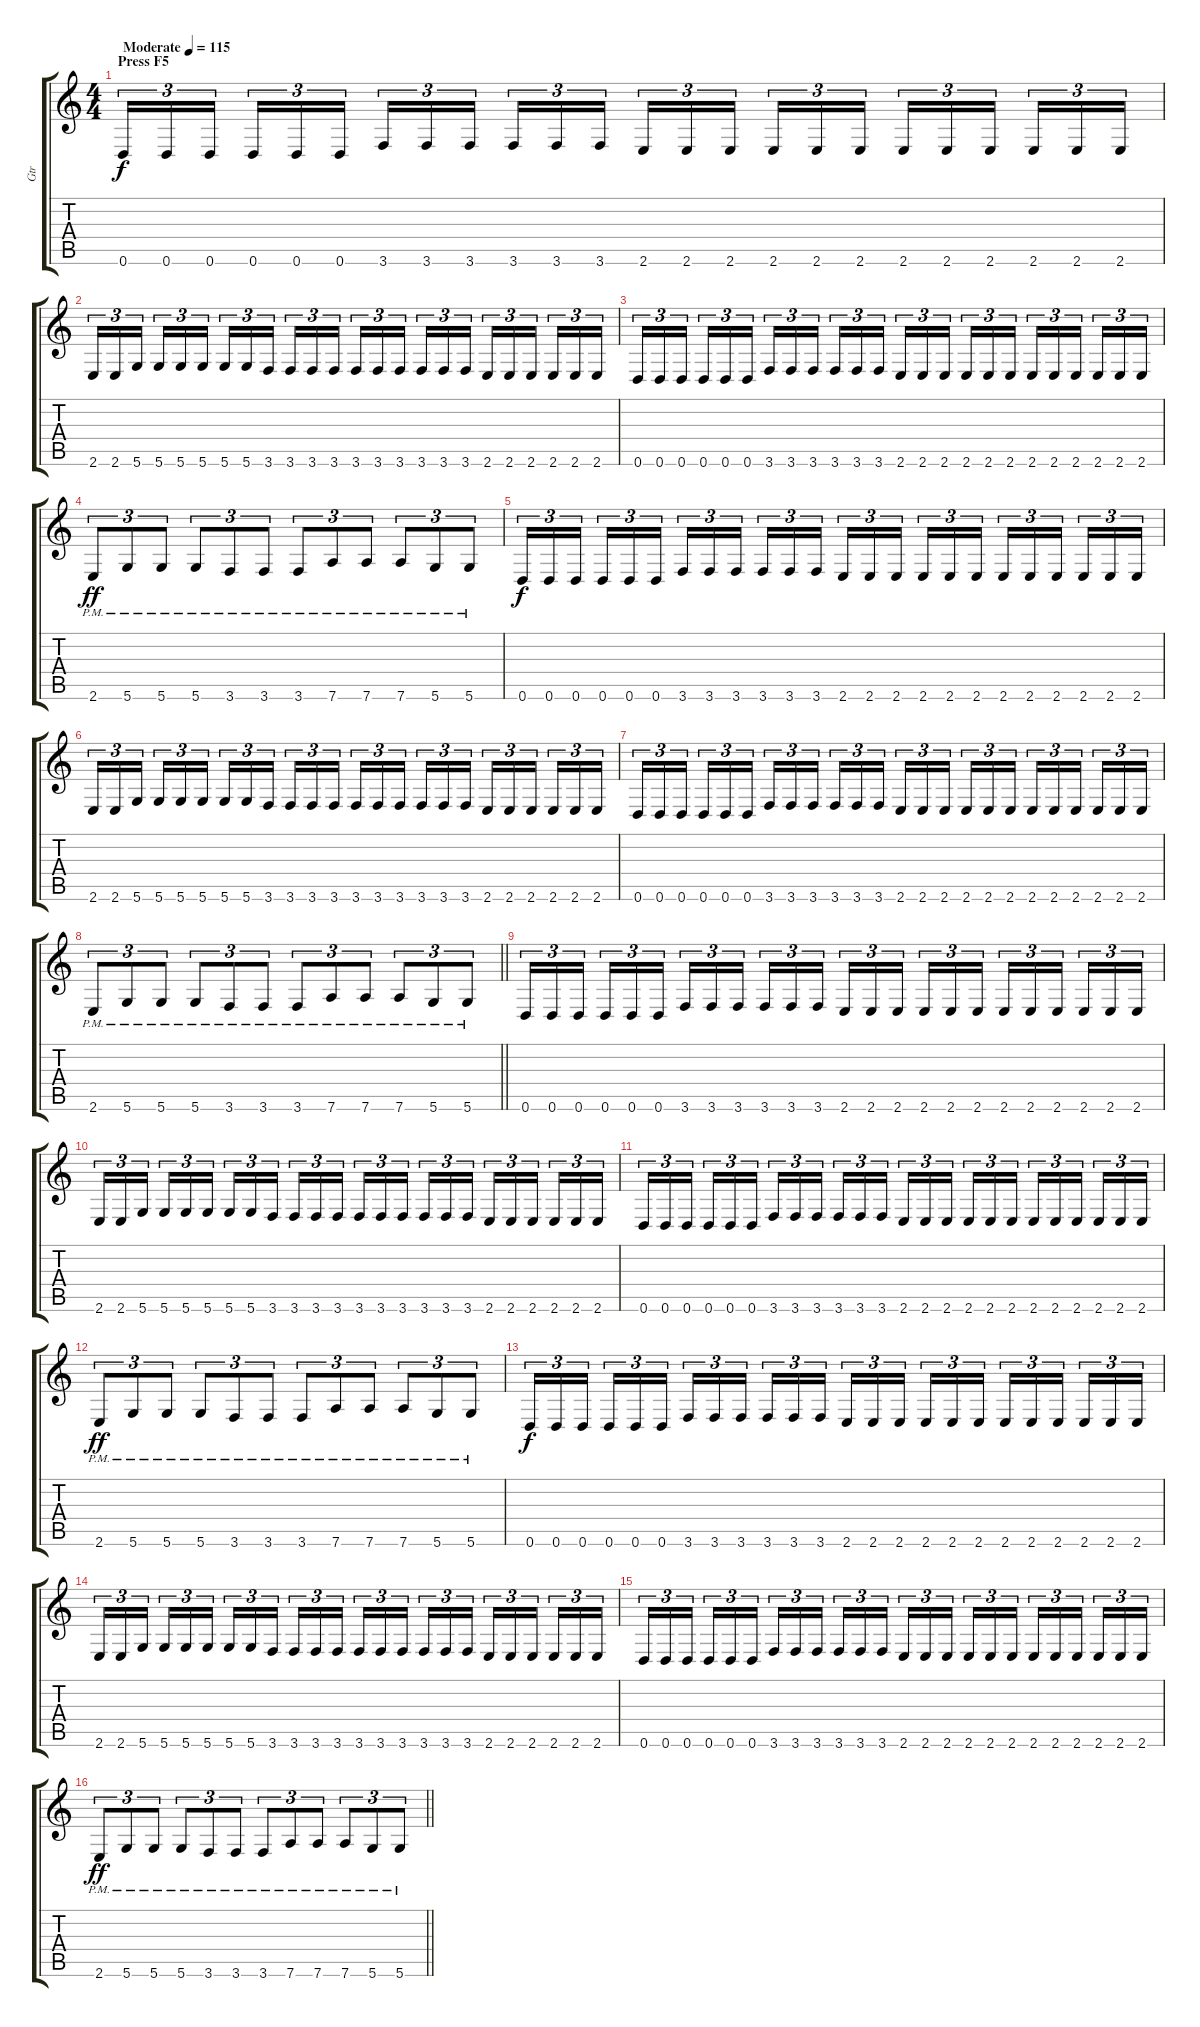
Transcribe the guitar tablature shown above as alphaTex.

\track ("Gtr" "Gtr") {instrument overdrivenguitar}
\staff {score tabs}
\tuning (D4 A3 F3 C3 G2 D2) {hide}
\ts (4 4)
\section ("" "Press F5")
\tempo (115 "Moderate")
\clef g2
\ks c
0.6.16{tu (3 2) dy f instrument overdrivenguitar} 0.6.16{tu (3 2)} 0.6.16{tu (3 2) beam splitsecondary} 0.6.16{tu (3 2)} 0.6.16{tu (3 2)} 0.6.16{tu (3 2)} 3.6.16{tu (3 2)} 3.6.16{tu (3 2)} 3.6.16{tu (3 2) beam splitsecondary} 3.6.16{tu (3 2)} 3.6.16{tu (3 2)} 3.6.16{tu (3 2)} 2.6.16{tu (3 2)} 2.6.16{tu (3 2)} 2.6.16{tu (3 2) beam splitsecondary} 2.6.16{tu (3 2)} 2.6.16{tu (3 2)} 2.6.16{tu (3 2)} 2.6.16{tu (3 2)} 2.6.16{tu (3 2)} 2.6.16{tu (3 2) beam splitsecondary} 2.6.16{tu (3 2)} 2.6.16{tu (3 2)} 2.6.16{tu (3 2)} |
2.6.16{tu (3 2)} 2.6.16{tu (3 2)} 5.6.16{tu (3 2) beam splitsecondary} 5.6.16{tu (3 2)} 5.6.16{tu (3 2)} 5.6.16{tu (3 2)} 5.6.16{tu (3 2)} 5.6.16{tu (3 2)} 3.6.16{tu (3 2) beam splitsecondary} 3.6.16{tu (3 2)} 3.6.16{tu (3 2)} 3.6.16{tu (3 2)} 3.6.16{tu (3 2)} 3.6.16{tu (3 2)} 3.6.16{tu (3 2) beam splitsecondary} 3.6.16{tu (3 2)} 3.6.16{tu (3 2)} 3.6.16{tu (3 2)} 2.6.16{tu (3 2)} 2.6.16{tu (3 2)} 2.6.16{tu (3 2) beam splitsecondary} 2.6.16{tu (3 2)} 2.6.16{tu (3 2)} 2.6.16{tu (3 2)} |
0.6.16{tu (3 2)} 0.6.16{tu (3 2)} 0.6.16{tu (3 2) beam splitsecondary} 0.6.16{tu (3 2)} 0.6.16{tu (3 2)} 0.6.16{tu (3 2)} 3.6.16{tu (3 2)} 3.6.16{tu (3 2)} 3.6.16{tu (3 2) beam splitsecondary} 3.6.16{tu (3 2)} 3.6.16{tu (3 2)} 3.6.16{tu (3 2)} 2.6.16{tu (3 2)} 2.6.16{tu (3 2)} 2.6.16{tu (3 2) beam splitsecondary} 2.6.16{tu (3 2)} 2.6.16{tu (3 2)} 2.6.16{tu (3 2)} 2.6.16{tu (3 2)} 2.6.16{tu (3 2)} 2.6.16{tu (3 2) beam splitsecondary} 2.6.16{tu (3 2)} 2.6.16{tu (3 2)} 2.6.16{tu (3 2)} |
2.6{pm}.8{tu (3 2) dy ff} 5.6{pm}.8{tu (3 2)} 5.6{pm}.8{tu (3 2)} 5.6{pm}.8{tu (3 2)} 3.6{pm}.8{tu (3 2)} 3.6{pm}.8{tu (3 2)} 3.6{pm}.8{tu (3 2)} 7.6{pm}.8{tu (3 2)} 7.6{pm}.8{tu (3 2)} 7.6{pm}.8{tu (3 2)} 5.6{pm}.8{tu (3 2)} 5.6{pm}.8{tu (3 2)} |
0.6.16{tu (3 2) dy f} 0.6.16{tu (3 2)} 0.6.16{tu (3 2) beam splitsecondary} 0.6.16{tu (3 2)} 0.6.16{tu (3 2)} 0.6.16{tu (3 2)} 3.6.16{tu (3 2)} 3.6.16{tu (3 2)} 3.6.16{tu (3 2) beam splitsecondary} 3.6.16{tu (3 2)} 3.6.16{tu (3 2)} 3.6.16{tu (3 2)} 2.6.16{tu (3 2)} 2.6.16{tu (3 2)} 2.6.16{tu (3 2) beam splitsecondary} 2.6.16{tu (3 2)} 2.6.16{tu (3 2)} 2.6.16{tu (3 2)} 2.6.16{tu (3 2)} 2.6.16{tu (3 2)} 2.6.16{tu (3 2) beam splitsecondary} 2.6.16{tu (3 2)} 2.6.16{tu (3 2)} 2.6.16{tu (3 2)} |
2.6.16{tu (3 2)} 2.6.16{tu (3 2)} 5.6.16{tu (3 2) beam splitsecondary} 5.6.16{tu (3 2)} 5.6.16{tu (3 2)} 5.6.16{tu (3 2)} 5.6.16{tu (3 2)} 5.6.16{tu (3 2)} 3.6.16{tu (3 2) beam splitsecondary} 3.6.16{tu (3 2)} 3.6.16{tu (3 2)} 3.6.16{tu (3 2)} 3.6.16{tu (3 2)} 3.6.16{tu (3 2)} 3.6.16{tu (3 2) beam splitsecondary} 3.6.16{tu (3 2)} 3.6.16{tu (3 2)} 3.6.16{tu (3 2)} 2.6.16{tu (3 2)} 2.6.16{tu (3 2)} 2.6.16{tu (3 2) beam splitsecondary} 2.6.16{tu (3 2)} 2.6.16{tu (3 2)} 2.6.16{tu (3 2)} |
0.6.16{tu (3 2)} 0.6.16{tu (3 2)} 0.6.16{tu (3 2) beam splitsecondary} 0.6.16{tu (3 2)} 0.6.16{tu (3 2)} 0.6.16{tu (3 2)} 3.6.16{tu (3 2)} 3.6.16{tu (3 2)} 3.6.16{tu (3 2) beam splitsecondary} 3.6.16{tu (3 2)} 3.6.16{tu (3 2)} 3.6.16{tu (3 2)} 2.6.16{tu (3 2)} 2.6.16{tu (3 2)} 2.6.16{tu (3 2) beam splitsecondary} 2.6.16{tu (3 2)} 2.6.16{tu (3 2)} 2.6.16{tu (3 2)} 2.6.16{tu (3 2)} 2.6.16{tu (3 2)} 2.6.16{tu (3 2) beam splitsecondary} 2.6.16{tu (3 2)} 2.6.16{tu (3 2)} 2.6.16{tu (3 2)} |
\barLineRight lightlight
2.6{pm}.8{tu (3 2)} 5.6{pm}.8{tu (3 2)} 5.6{pm}.8{tu (3 2)} 5.6{pm}.8{tu (3 2)} 3.6{pm}.8{tu (3 2)} 3.6{pm}.8{tu (3 2)} 3.6{pm}.8{tu (3 2)} 7.6{pm}.8{tu (3 2)} 7.6{pm}.8{tu (3 2)} 7.6{pm}.8{tu (3 2)} 5.6{pm}.8{tu (3 2)} 5.6{pm}.8{tu (3 2)} |
0.6.16{tu (3 2)} 0.6.16{tu (3 2)} 0.6.16{tu (3 2) beam splitsecondary} 0.6.16{tu (3 2)} 0.6.16{tu (3 2)} 0.6.16{tu (3 2)} 3.6.16{tu (3 2)} 3.6.16{tu (3 2)} 3.6.16{tu (3 2) beam splitsecondary} 3.6.16{tu (3 2)} 3.6.16{tu (3 2)} 3.6.16{tu (3 2)} 2.6.16{tu (3 2)} 2.6.16{tu (3 2)} 2.6.16{tu (3 2) beam splitsecondary} 2.6.16{tu (3 2)} 2.6.16{tu (3 2)} 2.6.16{tu (3 2)} 2.6.16{tu (3 2)} 2.6.16{tu (3 2)} 2.6.16{tu (3 2) beam splitsecondary} 2.6.16{tu (3 2)} 2.6.16{tu (3 2)} 2.6.16{tu (3 2)} |
2.6.16{tu (3 2)} 2.6.16{tu (3 2)} 5.6.16{tu (3 2) beam splitsecondary} 5.6.16{tu (3 2)} 5.6.16{tu (3 2)} 5.6.16{tu (3 2)} 5.6.16{tu (3 2)} 5.6.16{tu (3 2)} 3.6.16{tu (3 2) beam splitsecondary} 3.6.16{tu (3 2)} 3.6.16{tu (3 2)} 3.6.16{tu (3 2)} 3.6.16{tu (3 2)} 3.6.16{tu (3 2)} 3.6.16{tu (3 2) beam splitsecondary} 3.6.16{tu (3 2)} 3.6.16{tu (3 2)} 3.6.16{tu (3 2)} 2.6.16{tu (3 2)} 2.6.16{tu (3 2)} 2.6.16{tu (3 2) beam splitsecondary} 2.6.16{tu (3 2)} 2.6.16{tu (3 2)} 2.6.16{tu (3 2)} |
0.6.16{tu (3 2)} 0.6.16{tu (3 2)} 0.6.16{tu (3 2) beam splitsecondary} 0.6.16{tu (3 2)} 0.6.16{tu (3 2)} 0.6.16{tu (3 2)} 3.6.16{tu (3 2)} 3.6.16{tu (3 2)} 3.6.16{tu (3 2) beam splitsecondary} 3.6.16{tu (3 2)} 3.6.16{tu (3 2)} 3.6.16{tu (3 2)} 2.6.16{tu (3 2)} 2.6.16{tu (3 2)} 2.6.16{tu (3 2) beam splitsecondary} 2.6.16{tu (3 2)} 2.6.16{tu (3 2)} 2.6.16{tu (3 2)} 2.6.16{tu (3 2)} 2.6.16{tu (3 2)} 2.6.16{tu (3 2) beam splitsecondary} 2.6.16{tu (3 2)} 2.6.16{tu (3 2)} 2.6.16{tu (3 2)} |
2.6{pm}.8{tu (3 2) dy ff} 5.6{pm}.8{tu (3 2)} 5.6{pm}.8{tu (3 2)} 5.6{pm}.8{tu (3 2)} 3.6{pm}.8{tu (3 2)} 3.6{pm}.8{tu (3 2)} 3.6{pm}.8{tu (3 2)} 7.6{pm}.8{tu (3 2)} 7.6{pm}.8{tu (3 2)} 7.6{pm}.8{tu (3 2)} 5.6{pm}.8{tu (3 2)} 5.6{pm}.8{tu (3 2)} |
0.6.16{tu (3 2) dy f} 0.6.16{tu (3 2)} 0.6.16{tu (3 2) beam splitsecondary} 0.6.16{tu (3 2)} 0.6.16{tu (3 2)} 0.6.16{tu (3 2)} 3.6.16{tu (3 2)} 3.6.16{tu (3 2)} 3.6.16{tu (3 2) beam splitsecondary} 3.6.16{tu (3 2)} 3.6.16{tu (3 2)} 3.6.16{tu (3 2)} 2.6.16{tu (3 2)} 2.6.16{tu (3 2)} 2.6.16{tu (3 2) beam splitsecondary} 2.6.16{tu (3 2)} 2.6.16{tu (3 2)} 2.6.16{tu (3 2)} 2.6.16{tu (3 2)} 2.6.16{tu (3 2)} 2.6.16{tu (3 2) beam splitsecondary} 2.6.16{tu (3 2)} 2.6.16{tu (3 2)} 2.6.16{tu (3 2)} |
2.6.16{tu (3 2)} 2.6.16{tu (3 2)} 5.6.16{tu (3 2) beam splitsecondary} 5.6.16{tu (3 2)} 5.6.16{tu (3 2)} 5.6.16{tu (3 2)} 5.6.16{tu (3 2)} 5.6.16{tu (3 2)} 3.6.16{tu (3 2) beam splitsecondary} 3.6.16{tu (3 2)} 3.6.16{tu (3 2)} 3.6.16{tu (3 2)} 3.6.16{tu (3 2)} 3.6.16{tu (3 2)} 3.6.16{tu (3 2) beam splitsecondary} 3.6.16{tu (3 2)} 3.6.16{tu (3 2)} 3.6.16{tu (3 2)} 2.6.16{tu (3 2)} 2.6.16{tu (3 2)} 2.6.16{tu (3 2) beam splitsecondary} 2.6.16{tu (3 2)} 2.6.16{tu (3 2)} 2.6.16{tu (3 2)} |
0.6.16{tu (3 2)} 0.6.16{tu (3 2)} 0.6.16{tu (3 2) beam splitsecondary} 0.6.16{tu (3 2)} 0.6.16{tu (3 2)} 0.6.16{tu (3 2)} 3.6.16{tu (3 2)} 3.6.16{tu (3 2)} 3.6.16{tu (3 2) beam splitsecondary} 3.6.16{tu (3 2)} 3.6.16{tu (3 2)} 3.6.16{tu (3 2)} 2.6.16{tu (3 2)} 2.6.16{tu (3 2)} 2.6.16{tu (3 2) beam splitsecondary} 2.6.16{tu (3 2)} 2.6.16{tu (3 2)} 2.6.16{tu (3 2)} 2.6.16{tu (3 2)} 2.6.16{tu (3 2)} 2.6.16{tu (3 2) beam splitsecondary} 2.6.16{tu (3 2)} 2.6.16{tu (3 2)} 2.6.16{tu (3 2)} |
\barLineRight lightlight
2.6{pm}.8{tu (3 2) dy ff} 5.6{pm}.8{tu (3 2)} 5.6{pm}.8{tu (3 2)} 5.6{pm}.8{tu (3 2)} 3.6{pm}.8{tu (3 2)} 3.6{pm}.8{tu (3 2)} 3.6{pm}.8{tu (3 2)} 7.6{pm}.8{tu (3 2)} 7.6{pm}.8{tu (3 2)} 7.6{pm}.8{tu (3 2)} 5.6{pm}.8{tu (3 2)} 5.6{pm}.8{tu (3 2)}
